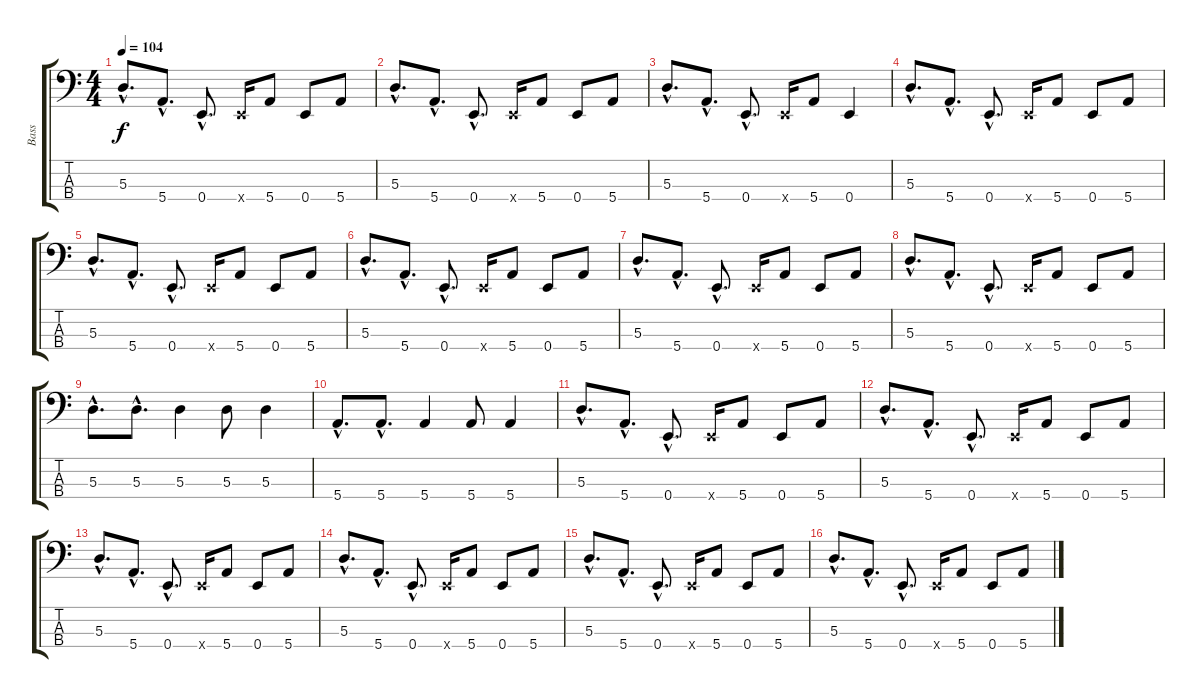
\track ("Bass" "Bass") {instrument electricbasspick}
\staff {score tabs}
\tuning (G2 D2 A1 E1) {hide}
\ts (4 4)
\tempo 104
\clef f4
\ks c
5.3{hac}.8{d dy f} 5.4{hac}.8{d} 0.4{hac}.8{d} 0.4{x}.16 5.4.8 0.4.8 5.4.8 |
5.3{hac}.8{d} 5.4{hac}.8{d} 0.4{hac}.8{d} 0.4{x}.16 5.4.8 0.4.8 5.4.8 |
5.3{hac}.8{d} 5.4{hac}.8{d} 0.4{hac}.8{d} 0.4{x}.16 5.4.8 0.4.4 |
5.3{hac}.8{d} 5.4{hac}.8{d} 0.4{hac}.8{d} 0.4{x}.16 5.4.8 0.4.8 5.4.8 |
5.3{hac}.8{d} 5.4{hac}.8{d} 0.4{hac}.8{d} 0.4{x}.16 5.4.8 0.4.8 5.4.8 |
5.3{hac}.8{d} 5.4{hac}.8{d} 0.4{hac}.8{d} 0.4{x}.16 5.4.8 0.4.8 5.4.8 |
5.3{hac}.8{d} 5.4{hac}.8{d} 0.4{hac}.8{d} 0.4{x}.16 5.4.8 0.4.8 5.4.8 |
5.3{hac}.8{d} 5.4{hac}.8{d} 0.4{hac}.8{d} 0.4{x}.16 5.4.8 0.4.8 5.4.8 |
5.3{hac}.8{d} 5.3{hac}.8{d} 5.3.4 5.3.8 5.3.4 |
5.4{hac}.8{d} 5.4{hac}.8{d} 5.4.4 5.4.8 5.4.4 |
5.3{hac}.8{d} 5.4{hac}.8{d} 0.4{hac}.8{d} 0.4{x}.16 5.4.8 0.4.8 5.4.8 |
5.3{hac}.8{d} 5.4{hac}.8{d} 0.4{hac}.8{d} 0.4{x}.16 5.4.8 0.4.8 5.4.8 |
5.3{hac}.8{d} 5.4{hac}.8{d} 0.4{hac}.8{d} 0.4{x}.16 5.4.8 0.4.8 5.4.8 |
5.3{hac}.8{d} 5.4{hac}.8{d} 0.4{hac}.8{d} 0.4{x}.16 5.4.8 0.4.8 5.4.8 |
5.3{hac}.8{d} 5.4{hac}.8{d} 0.4{hac}.8{d} 0.4{x}.16 5.4.8 0.4.8 5.4.8 |
5.3{hac}.8{d} 5.4{hac}.8{d} 0.4{hac}.8{d} 0.4{x}.16 5.4.8 0.4.8 5.4.8
